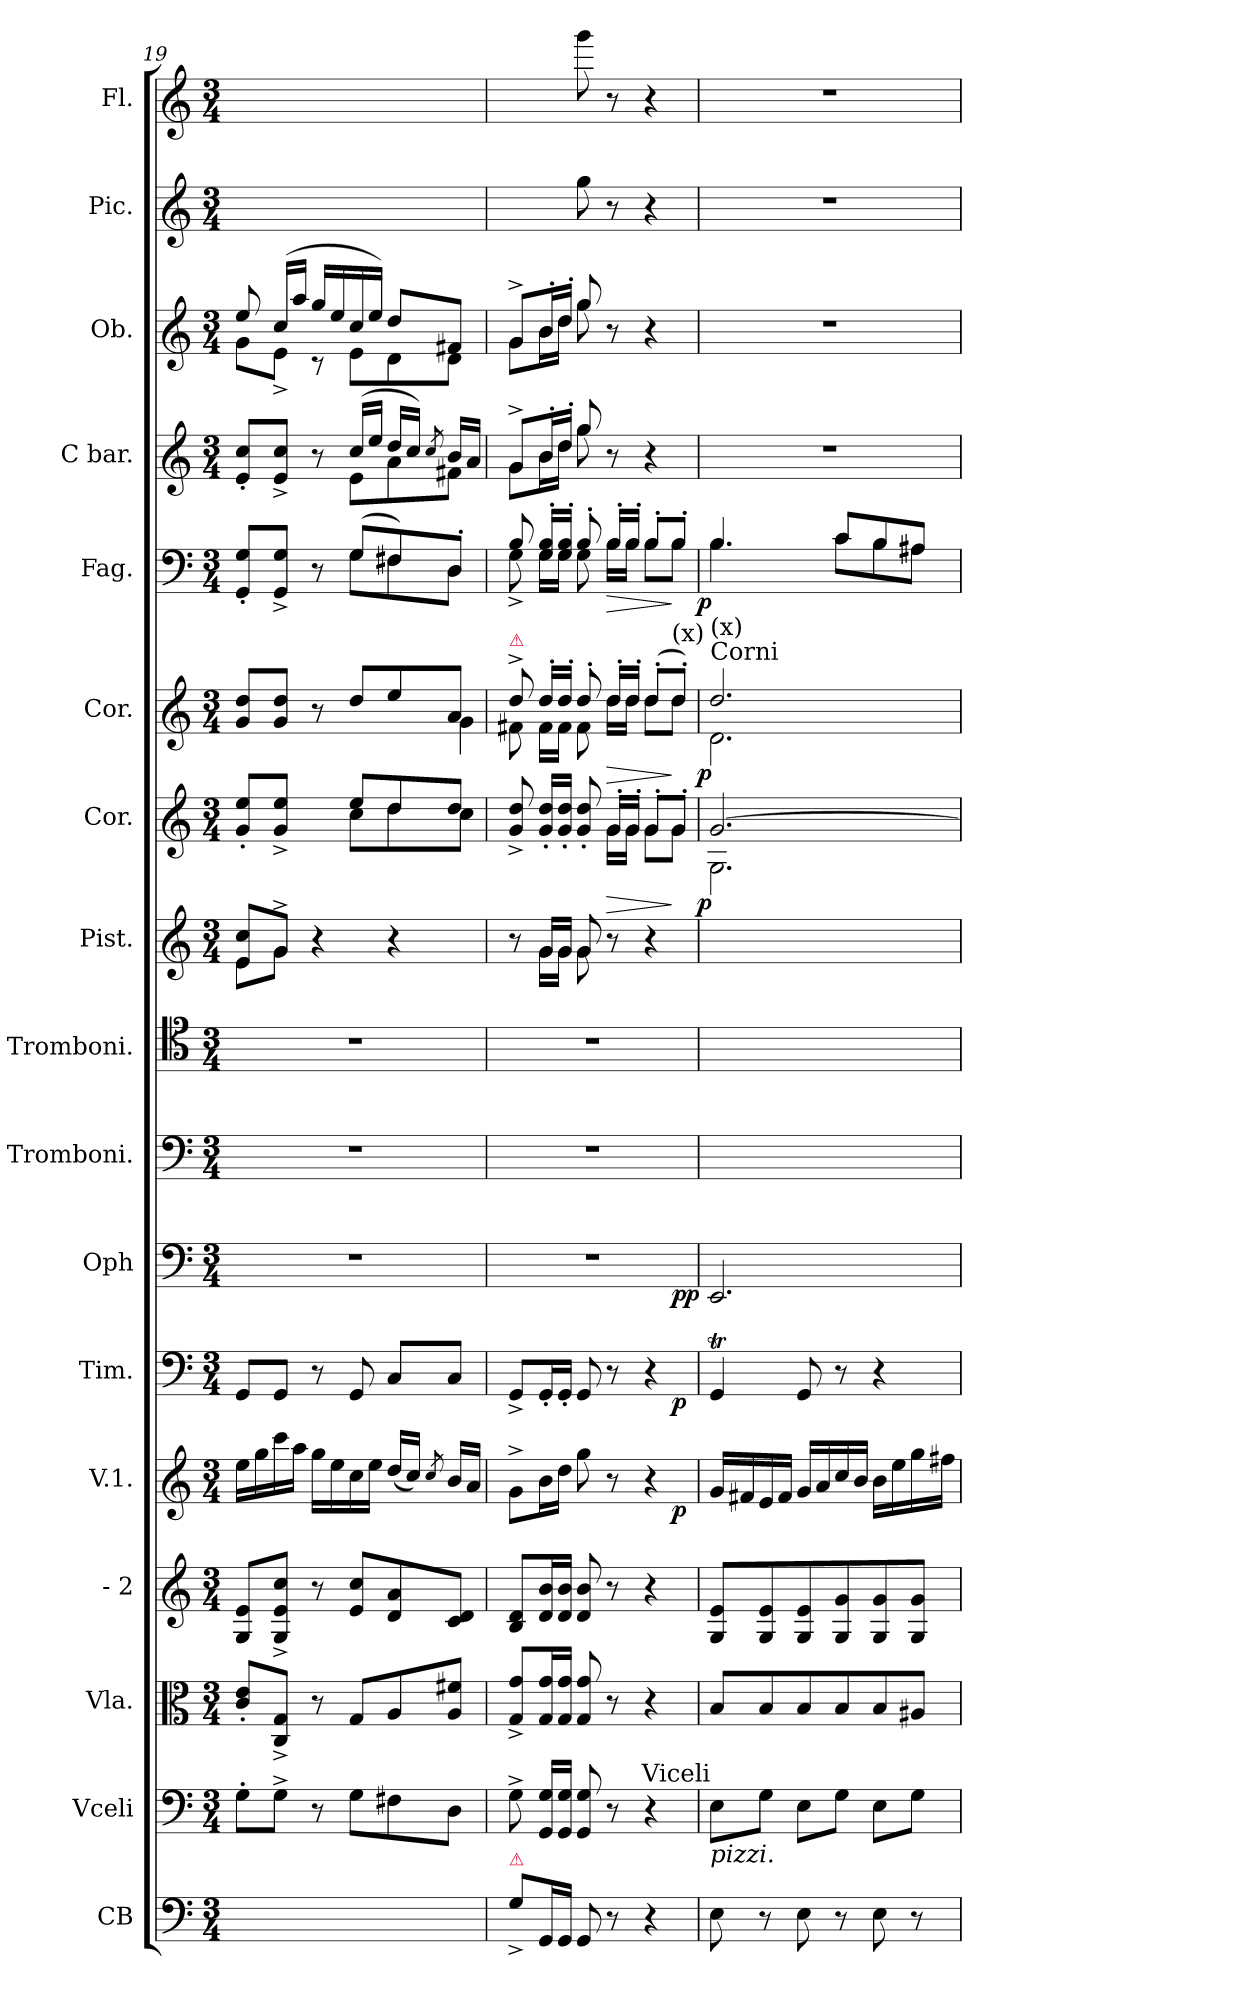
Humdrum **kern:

**kern	**kern	**kern	**kern	**kern	**dynam	**kern	**dynam	**kern	**dynam	**kern	**kern	**kern	**kern	**dynam	**kern	**dynam	**kern	**dynam	**kern	**kern	**kern	**kern
*part17	*part16	*part15	*part14	*part13	*part13	*part12	*part12	*part11	*part11	*part10	*part9	*part8	*part7	*part7	*part6	*part6	*part5	*part5	*part4	*part3	*part2	*part1
*staff17	*staff16	*staff15	*staff14	*staff13	*staff13	*staff12	*staff12	*staff11	*staff11	*staff10	*staff9	*staff8	*staff7	*staff7	*staff6	*staff6	*staff5	*staff5	*staff4	*staff3	*staff2	*staff1
*I"CB	*I"Vceli	*I"Vla.	*I"- 2	*I"V.1.	*	*I"Tim.	*	*I"Oph	*	*I"Tromboni.	*I"Tromboni.	*I"Pist.	*I"Cor.	*	*I"Cor.	*	*I"Fag.	*	*I"C bar.	*I"Ob.	*I"Pic.	*I"Fl.
*I'Cb	*	*I'Vla	*	*I'V	*	*I'Tim	*	*	*	*I'Trb	*I'Trb	*	*	*	*	*	*	*	*I'Bar	*I'Ob	*	*I'Fl
*clefF4	*clefF4	*clefC3	*clefG2	*clefG2	*	*clefF4	*	*clefF4	*	*clefF4	*clefC4	*clefG2	*clefG2	*	*clefG2	*	*clefF4	*	*clefG2	*clefG2	*clefG2	*clefG2
*	*	*	*	*	*	*	*	*	*	*	*	*	*	*	*ITrd4c7	*	*	*	*	*	*	*
*k[]	*k[]	*k[]	*k[]	*k[]	*	*k[]	*	*k[]	*	*k[]	*k[]	*k[]	*k[]	*	*k[b-]	*	*k[]	*	*k[]	*k[]	*k[]	*k[]
*M3/4	*M3/4	*M3/4	*M3/4	*M3/4	*	*M3/4	*	*M3/4	*	*M3/4	*M3/4	*M3/4	*M3/4	*	*M3/4	*	*M3/4	*	*M3/4	*M3/4	*M3/4	*M3/4
=19	=19	=19	=19	=19	=19	=19	=19	=19	=19	=19	=19	=19	=19	=19	=19	=19	=19	=19	=19	=19	=19	=19
*	*	*	*	*	*	*	*	*	*	*	*	*^	*^	*	*^	*	*^	*	*^	*^	*	*
8G'\Lyy	8G'\L	8c'/ 8e'/L	8G/ 8e/L	16ee\LL	.	8GG/L	.	2.r	.	2.r	2.r	8e/ 8cc/L	8e\L	8g'/ 8ee'/L	4.ryy	.	8c/ 8g/L	2ryy	.	8GG'/ 8G'/L	4.ryy	.	8e'/ 8cc'/L	4.ryy	8ee/	8g\L	16ee\LLyy	16ee\LLyy
.	.	.	.	16gg\	.	.	.	.	.	.	.	.	.	.	.	.	.	.	.	.	.	.	.	.	.	.	16gg\yy	16gg\yy
8G^\Jyy	8G^\J	8C^/ 8G^/J	8G^/ 8e^/ 8cc^/J	16ccc\	.	8GG/J	.	.	.	.	.	8g^/J	8g\J	8g^/ 8ee^/J	.	.	8c/ 8g/J	.	.	8GG^/ 8G^/J	.	.	8e^/ 8cc^/J	.	(<16cc/LL	8e^>\J	16ccc\yy	16ccc\yy
.	.	.	.	16aa\JJ	.	.	.	.	.	.	.	.	.	.	.	.	.	.	.	.	.	.	.	.	16aa/JJ	.	16aa\JJyy	16aa\JJyy
8ryy	8r	8r	8r	16gg\LL	.	8r	.	.	.	.	.	4r	4ryy	8ryy	.	.	8r	.	.	8r	.	.	8r	.	16gg/LL	8r	16gg\LLyy	16gg\LLyy
.	.	.	.	16ee\	.	.	.	.	.	.	.	.	.	.	.	.	.	.	.	.	.	.	.	.	16ee/	.	16ee\yy	16ee\yy
8G\Lyy	8G\L	8G/L	8e/ 8cc/L	16cc\	.	8GG/	.	.	.	.	.	.	.	8ee/L	8cc\L	.	8g/L	.	.	(8G/L	8G\L	.	(16cc/LL	8e\L	16cc/	8e\L	16cc\yy	16cc\yy
.	.	.	.	16ee\JJ	.	.	.	.	.	.	.	.	.	.	.	.	.	.	.	.	.	.	16ee/JJ	.	16ee/JJ)	.	16ee\JJyy	16ee\JJyy
8F#X\yy	8F#X\	8A/	8d/ 8a/	(16dd/LL	.	8C/L	.	.	.	.	.	4r	4ryy	8dd/	8dd\	.	8a/	8ryy	.	8F#X/)	8F#X\	.	16dd/LL	8a\	8dd/L	8d\	16dd/LLyy	16dd/LLyy
.	.	.	.	16cc/JJ)	.	.	.	.	.	.	.	.	.	.	.	.	.	.	.	.	.	.	16cc/JJ)	.	.	.	16cc/JJyy	16cc/JJyy
.	.	.	.	8qcc/	.	.	.	.	.	.	.	.	.	.	.	.	.	.	.	.	.	.	8qcc/	.	.	.	8qcc/yy	8qcc/yy
!	!	!	!	!	!	!	!	!	!	!	!	!	!	!	!	!	!	!LO:N:vis=4	!	!	!	!	!	!	!	!	!	!
8D\Jyy	8D\J	8A/ 8f#X/J	8c/ 8d/J	16b/LL	.	8C/J	.	.	.	.	.	.	.	8dd/J	8cc\J	.	8d/J	8c\	.	8D'/J	8D\J	.	16b/LL	8f#X\J	8f#X/J	8d\J	16b/LLyy	16b/LLyy
.	.	.	.	16a/JJ	.	.	.	.	.	.	.	.	.	.	.	.	.	.	.	.	.	.	16a/JJ	.	.	.	16a/JJyy	16a/JJyy
=20	=20	=20	=20	=20	=20	=20	=20	=20	=20	=20	=20	=20	=20	=20	=20	=20	=20	=20	=20	=20	=20	=20	=20	=20	=20	=20	=20	=20
*	*	*	*	*^	*	*^	*	*^	*	*	*	*	*	*	*	*	*	*	*	*	*	*	*	*	*	*	*	*
!	!	!	!	!	!	!	!	!	!	!	!	!	!	!	!	!	!	!	!	!LO:TX:a:color=crimson:t=⚠	!	!	!	!	!	!	!	!	!	!	!
!LO:TX:a:color=crimson:t=⚠	!	!	!	!	!	!	!	!	!	!	!	!	!	!	!	!	!	!	!	!	!	!	!	!	!	!	!	!	!	!	!
8G^>\L	8G^\	8G^/ 8g^/L	8B/ 8d/L	8g^\L	2ryy	.	8GG^/L	2ryy	.	2.r	2ryy	.	2.r	2.r	8r	8ryy	8g^/ 8dd^/	4.ryy	.	8g^</	8Bn\	.	8B/	8G^\	.	8g^/L	8g\L	8g^/L	8g\L	8g^\Lyy	8g^\Lyy
16GG/L	16GG/ 16G/LL	16G/ 16g/L	16d/ 16b/L	16b\L	.	.	16GG'/L	.	.	.	.	.	.	.	16g/LL	16g\LL	16g'/ 16dd'/LL	.	.	16g'/LL	16B\LL	.	16G'/ 16B'/LL	16G\LL	.	16b'/L	16b\L	16b'/L	16b\L	16b\Lyy	16b\Lyy
16GG/JJ	16GG/ 16G/JJ	16G/ 16g/JJ	16d/ 16b/JJ	16dd\JJ	.	.	16GG'/JJ	.	.	.	.	.	.	.	16g/JJ	16g\JJ	16g'/ 16dd'/JJ	.	.	16g'/JJ	16B\JJ	.	16G'/ 16B'/JJ	16G\JJ	.	16dd'/JJ	16dd\JJ	16dd'/JJ	16dd\JJ	16dd\JJyy	16dd\JJyy
8GG/	8GG/ 8G/	8G/ 8g/	8d/ 8b/	8gg\	.	.	8GG/	.	.	.	.	.	.	.	8g/	8g\	8g'/ 8dd'/	.	.	8g'/	8B\	.	8B'/	8G\	.	8gg/	8gg\	8gg/	8gg\	8gg\	8ggg\
!	!	!	!	!	!	!	!	!	!	!	!	!	!	!	!	!	!	!	!LO:HP:b	!	!	!LO:HP:b	!	!	!LO:HP:b	!	!	!	!	!	!
8r	8r	8r	8r	8r	.	.	8r	.	.	.	.	.	.	.	8r	8ryy	16g'/LL	16g\LL	>	16g'/LL	16g\LL	>	16B'/LL	16B\LL	>	8r	8ryy	8r	8ryy	8r	8r
.	.	.	.	.	.	.	.	.	.	.	.	.	.	.	.	.	16g'/JJ	16g\JJ	.	16g'/JJ	16g\JJ	.	16B'/JJ	16B\JJ	.	.	.	.	.	.	.
4r	4r	4r	4r	4r	8ryy	.	4r	8ryy	.	.	8ryy	.	.	.	4r	4ryy	8g'/L	8g\L	.	(8g'/L	8g\L	.	8B'/L	8B\L	.	4r	4ryy	4r	4ryy	4r	4r
!	!	!	!	!	!	!	!	!	!	!	!	!	!	!	!	!	!	!	!	!LO:TX:a:t=(x)	!	!	!	!	!	!	!	!	!	!	!
.	.	.	.	.	8ryy	p	.	8ryy	p	.	8ryy	pp	.	.	.	.	8g'/J	8g\J	]	8g'/J)	8g\J	]	8B'/J	8B\J	]	.	.	.	.	.	.
*	*	*	*	*	*	*	*	*	*	*	*	*	*	*	*	*	*	*	*	*	*	*	*	*	*	*v	*v	*	*	*	*
*	*	*	*	*	*	*	*	*	*	*	*	*	*	*	*v	*v	*	*	*	*	*	*	*	*	*	*	*v	*v	*	*
=21	=21	=21	=21	=21	=21	=21	=21	=21	=21	=21	=21	=21	=21	=21	=21	=21	=21	=21	=21	=21	=21	=21	=21	=21	=21	=21	=21	=21
!	!	!	!	!	!	!	!	!	!	!	!	!	!	!	!	!	!	!	!LO:TX:a:t=Corni	!	!	!	!	!	!	!	!	!
!	!	!	!	!	!	!	!	!	!	!	!	!	!	!	!	!	!	!	!LO:TX:a:t=(x)	!	!	!	!	!	!	!	!	!
!	!LO:TX:a:rj:t=Viceli	!	!	!	!	!	!	!	!	!	!	!	!	!	!	!	!	!	!	!	!	!	!	!	!	!	!	!
!	!LO:TX:b:i:t=pizzi.	!	!	!	!	!	!	!	!	!	!	!	!	!	!	!	!	!	!	!	!	!	!	!	!	!	!	!
!	!	!	!	!	!	!	!	!	!	!	!	!	!	!	!	!	!	!LO:DY:rj	!	!	!LO:DY:rj	!	!	!LO:DY:rj	!	!	!	!
*	*	*	*	*v	*v	*	*	*	*	*v	*v	*	*	*	*	*	*	*	*	*	*	*	*	*	*	*	*	*
*	*	*	*	*	*	*v	*v	*	*	*	*	*	*	*	*	*	*	*	*	*	*	*	*	*	*	*
8E\	8E\L	8B/L	8G/ 8e/L	16g/LL	.	4GGT/	.	2.EE/	.	2.ryy	2.ryy	2.ryy	[2.g/	2.G\	p	2.g/	2.G\	p	4.B/	4.B\	p	2.r	2.r	2.r	2.r
.	.	.	.	16f#X/	.	.	.	.	.	.	.	.	.	.	.	.	.	.	.	.	.	.	.	.	.
8r	8G\J	8B/	8G/ 8e/	16e/	.	.	.	.	.	.	.	.	.	.	.	.	.	.	.	.	.	.	.	.	.
.	.	.	.	16f#/JJ	.	.	.	.	.	.	.	.	.	.	.	.	.	.	.	.	.	.	.	.	.
8E\	8E\L	8B/	8G/ 8e/	16g/LL	.	8GG/	.	.	.	.	.	.	.	.	.	.	.	.	.	.	.	.	.	.	.
.	.	.	.	16a/	.	.	.	.	.	.	.	.	.	.	.	.	.	.	.	.	.	.	.	.	.
8r	8G\J	8B/	8G/ 8g/	16cc/	.	8r	.	.	.	.	.	.	.	.	.	.	.	.	8c/L	8c\L	.	.	.	.	.
.	.	.	.	16b/JJ	.	.	.	.	.	.	.	.	.	.	.	.	.	.	.	.	.	.	.	.	.
8E\	8E\L	8B/	8G/ 8g/	16b\LL	.	4r	.	.	.	.	.	.	.	.	.	.	.	.	8B/	8B\	.	.	.	.	.
.	.	.	.	16ee\	.	.	.	.	.	.	.	.	.	.	.	.	.	.	.	.	.	.	.	.	.
8r	8G\J	8A#X/J	8G/ 8g/J	16gg\	.	.	.	.	.	.	.	.	.	.	.	.	.	.	8A#X/J	8A#X\J	.	.	.	.	.
.	.	.	.	16ff#X\JJ	.	.	.	.	.	.	.	.	.	.	.	.	.	.	.	.	.	.	.	.	.
*	*	*	*	*	*	*	*	*	*	*	*	*	*v	*v	*	*	*	*	*v	*v	*	*	*	*	*
*	*	*	*	*	*	*	*	*	*	*	*	*	*	*	*v	*v	*	*	*	*	*	*	*
=	=	=	=	=	=	=	=	=	=	=	=	=	=	=	=	=	=	=	=	=	=	=
*-	*-	*-	*-	*-	*-	*-	*-	*-	*-	*-	*-	*-	*-	*-	*-	*-	*-	*-	*-	*-	*-	*-
